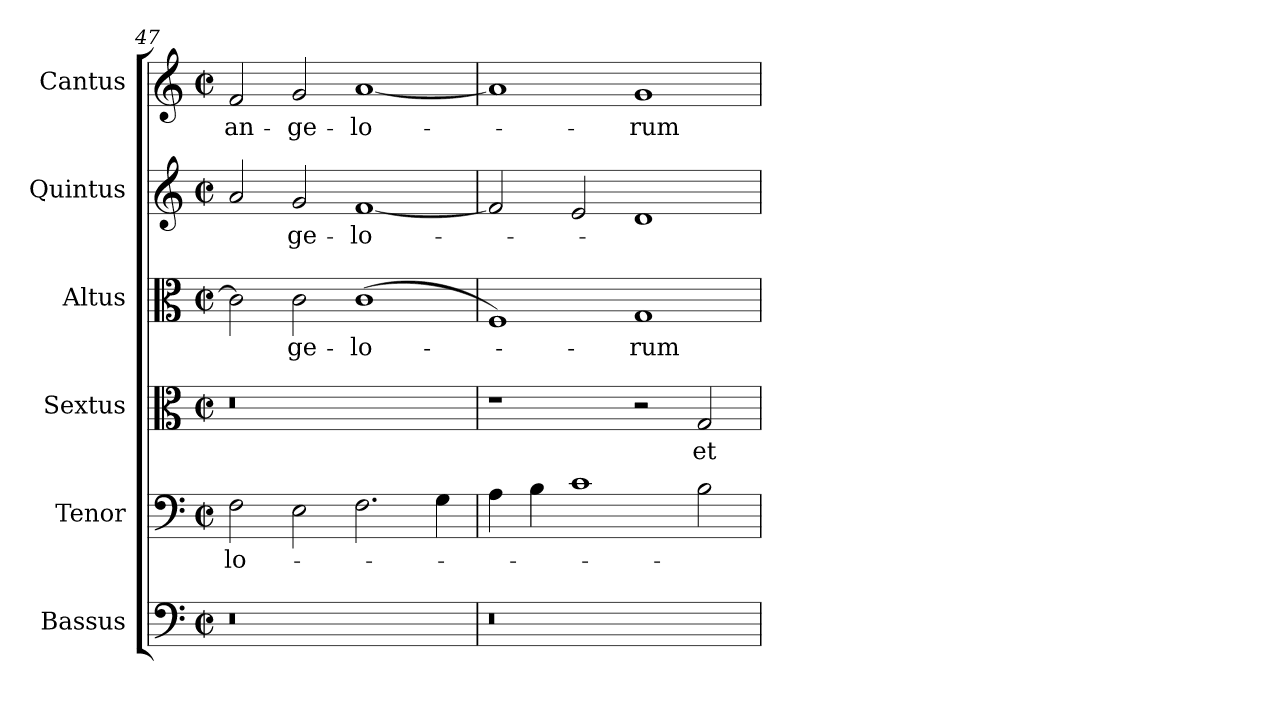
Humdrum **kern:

**kern	**kern	**text	**kern	**text	**kern	**text	**kern	**text	**kern	**text
*part6	*part5	*part5	*part4	*part4	*part3	*part3	*part2	*part2	*part1	*part1
*staff6	*staff5	*staff5	*staff4	*staff4	*staff3	*staff3	*staff2	*staff2	*staff1	*staff1
*I"Bassus	*I"Tenor	*	*I"Sextus	*	*I"Altus	*	*I"Quintus	*	*I"Cantus	*
*I'Bassus	*I'Tenor	*	*I'Sextus	*	*I'Altus	*	*I'Quintus	*	*I'Cantus	*
*clefF4	*clefF4	*	*clefC3	*	*clefC3	*	*clefG2	*	*clefG2	*
*M2/2	*M2/2	*	*M2/2	*	*M2/2	*	*M2/2	*	*M2/2	*
*met(c|)	*met(c|)	*	*met(c|)	*	*met(c|)	*	*met(c|)	*	*met(c|)	*
=47	=47	=47	=47	=47	=47	=47	=47	=47	=47	=47
!	!	!LO:LY:b:cj	!	!	!	!	!	!	!	!LO:LY:b:cj
0r	2F\	-lo-	0r	.	2c\]	.	2a/	.	2f/	an-
!	!	!	!	!	!	!LO:LY:b:cj	!	!LO:LY:b:cj	!	!LO:LY:b:cj
.	2E\	.	.	.	2c\	-ge-	2g/	-ge-	2g/	-ge-
!	!	!	!	!	!	!LO:LY:b:cj	!	!LO:LY:b:cj	!	!LO:LY:b:cj
.	2.F\	.	.	.	(>1c	-lo-	[<1f	-lo-	[<1a	-lo-
.	4G\	.	.	.	.	.	.	.	.	.
=48	=48	=48	=48	=48	=48	=48	=48	=48	=48	=48
0r	4A\	.	1r	.	1F)	.	2f/]	.	1a]	.
.	4B\	.	.	.	.	.	.	.	.	.
.	1c	.	.	.	.	.	2e/	.	.	.
!	!	!	!	!	!	!LO:LY:b:cj	!	!	!	!LO:LY:b:cj
.	.	.	2r	.	1G	-rum	1d	.	1g	-rum
!	!	!	!	!LO:LY:b:cj	!	!	!	!	!	!
.	2B\	.	2G/	et	.	.	.	.	.	.
=	=	=	=	=	=	=	=	=	=	=
*-	*-	*-	*-	*-	*-	*-	*-	*-	*-	*-
